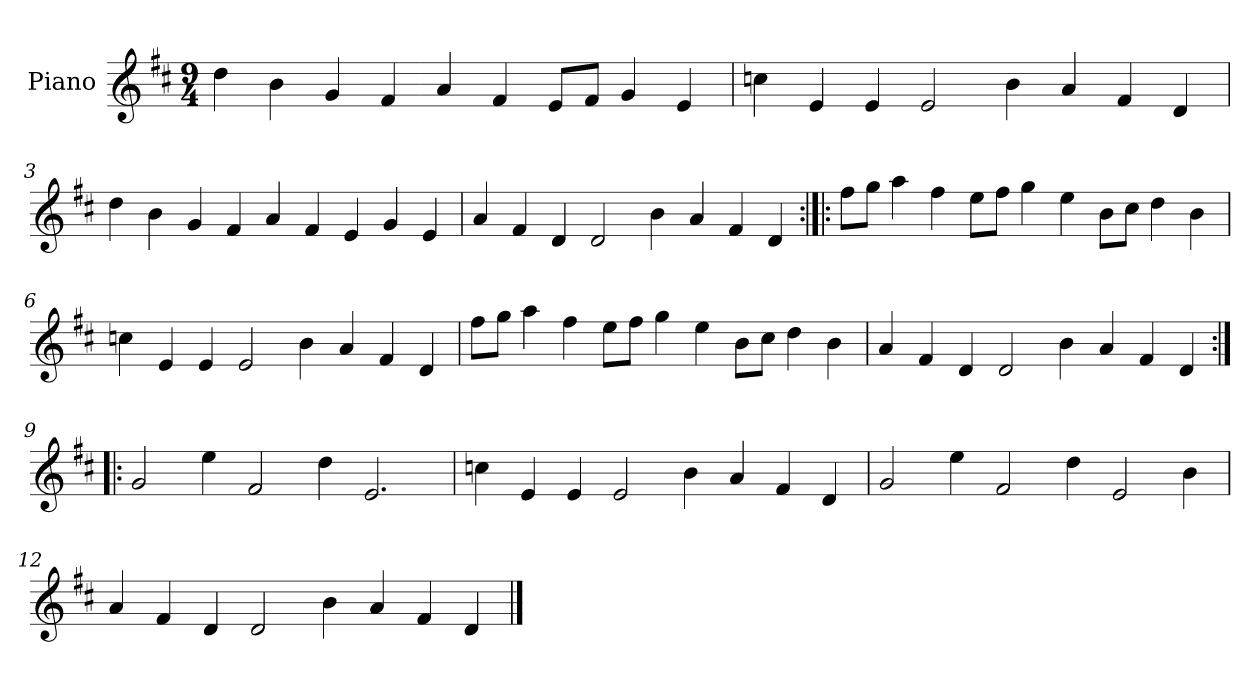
**kern
*part1
*staff1
*I"Piano
*I'Pno.
*clefG2
*k[f#c#]
*M9/4
=1
4dd\
4b\
4g/
4f#/
4a/
4f#/
8e/L
8f#/J
4g/
4e/
=2
4ccn\
4e/
4e/
2e/
4b\
4a/
4f#/
4d/
=3
4dd\
4b\
4g/
4f#/
4a/
4f#/
4e/
4g/
4e/
=4
4a/
4f#/
4d/
2d/
4b\
4a/
4f#/
4d/
!!LO:LB:g=z
=5:|!|:
8ff#\L
8gg\J
4aa\
4ff#\
8ee\L
8ff#\J
4gg\
4ee\
8b\L
8cc#\J
4dd\
4b\
=6
4ccn\
4e/
4e/
2e/
4b\
4a/
4f#/
4d/
=7
8ff#\L
8gg\J
4aa\
4ff#\
8ee\L
8ff#\J
4gg\
4ee\
8b\L
8cc#\J
4dd\
4b\
=8
4a/
4f#/
4d/
2d/
4b\
4a/
4f#/
4d/
!!LO:LB:g=z
=9:|!|:
2g/
4ee\
2f#/
4dd\
2.e/
=10
4ccn\
4e/
4e/
2e/
4b\
4a/
4f#/
4d/
=11
2g/
4ee\
2f#/
4dd\
2e/
4b\
=12
4a/
4f#/
4d/
2d/
4b\
4a/
4f#/
4d/
==
*-
